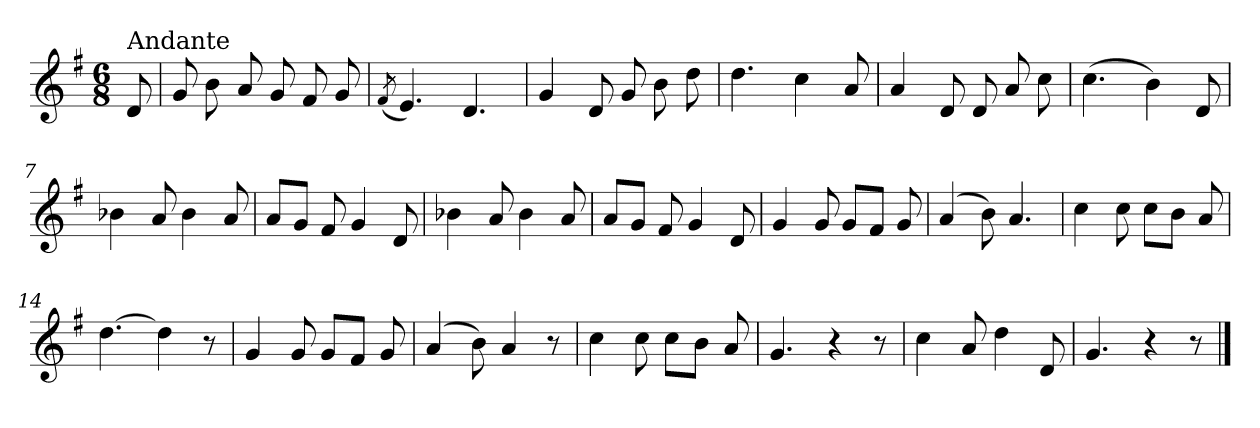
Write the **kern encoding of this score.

**kern
*part1
*staff1
*clefG2
*k[f#]
*G:
*M6/8
=
!LO:TX:a:t=Andante
8d/
=1
8g/
8b\
8a/
8g/
8f#/
8g/
=2
(<8qf#/
4.e/)
4.d/
=3
4g/
8d/
8g/
8b\
8dd\
=4
4.dd\
4cc\
8a/
=5
4a/
8d/
8d/
8a/
8cc\
!!LO:LB:g=z
=6
(>4.cc\
4b\)
8d/
=7
4b-X\
8a/
4b-\
8a/
=8
8a/L
8g/J
8f#/
4g/
8d/
=9
4b-X\
8a/
4b-\
8a/
=10
8a/L
8g/J
8f#/
4g/
8d/
=11
4g/
8g/
8g/L
8f#/J
8g/
=12
(>4a/
8b\)
4.a/
!!LO:LB:g=z
=13
4cc\
8cc\
8cc\L
8b\J
8a/
=14
[4.dd\
4dd\]
8r
=15
4g/
8g/
8g/L
8f#/J
8g/
=16
(>4a/
8b\)
4a/
8r
=17
4cc\
8cc\
8cc\L
8b\J
8a/
=18
4.g/
4r
8r
=19
4cc\
8a/
4dd\
8d/
!!LO:LB:g=z
=20
4.g/
4r
8r
==
*-
